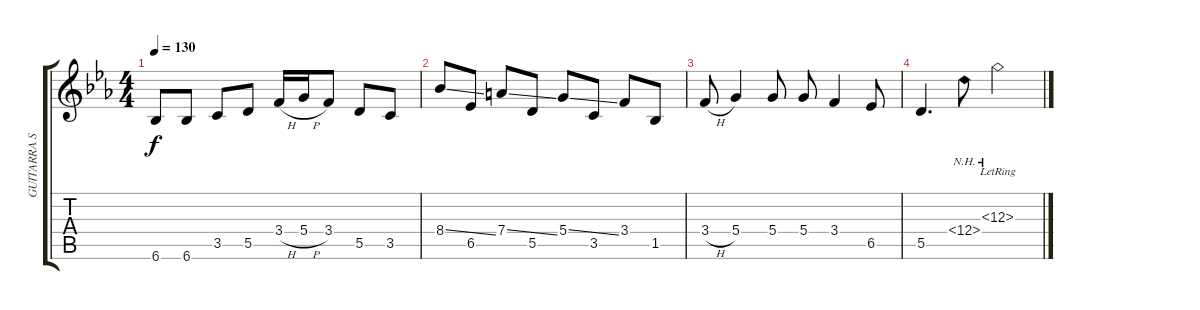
\track ("GUITARRA SOLOS" "GUITARRA S") {instrument acousticguitarsteel}
\staff {score tabs}
\tuning (E4 B3 G3 D3 A2 E2) {hide}
\ts (4 4)
\tempo 130
\clef g2
\ks cminor
6.6.8{dy f} 6.6.8 3.5.8 5.5.8 3.4{h}.16 5.4{h}.16 3.4.8 5.5.8 3.5.8 |
8.4{ss}.8 6.5.8 7.4{ss}.8 5.5.8 5.4{ss}.8 3.5.8 3.4.8 1.5.8 |
3.4{h}.8 5.4.4 5.4.8 5.4.8 3.4.4 6.5.8 |
5.5.4{d} 12.4{nh}.8 12.3{nh lr}.2
